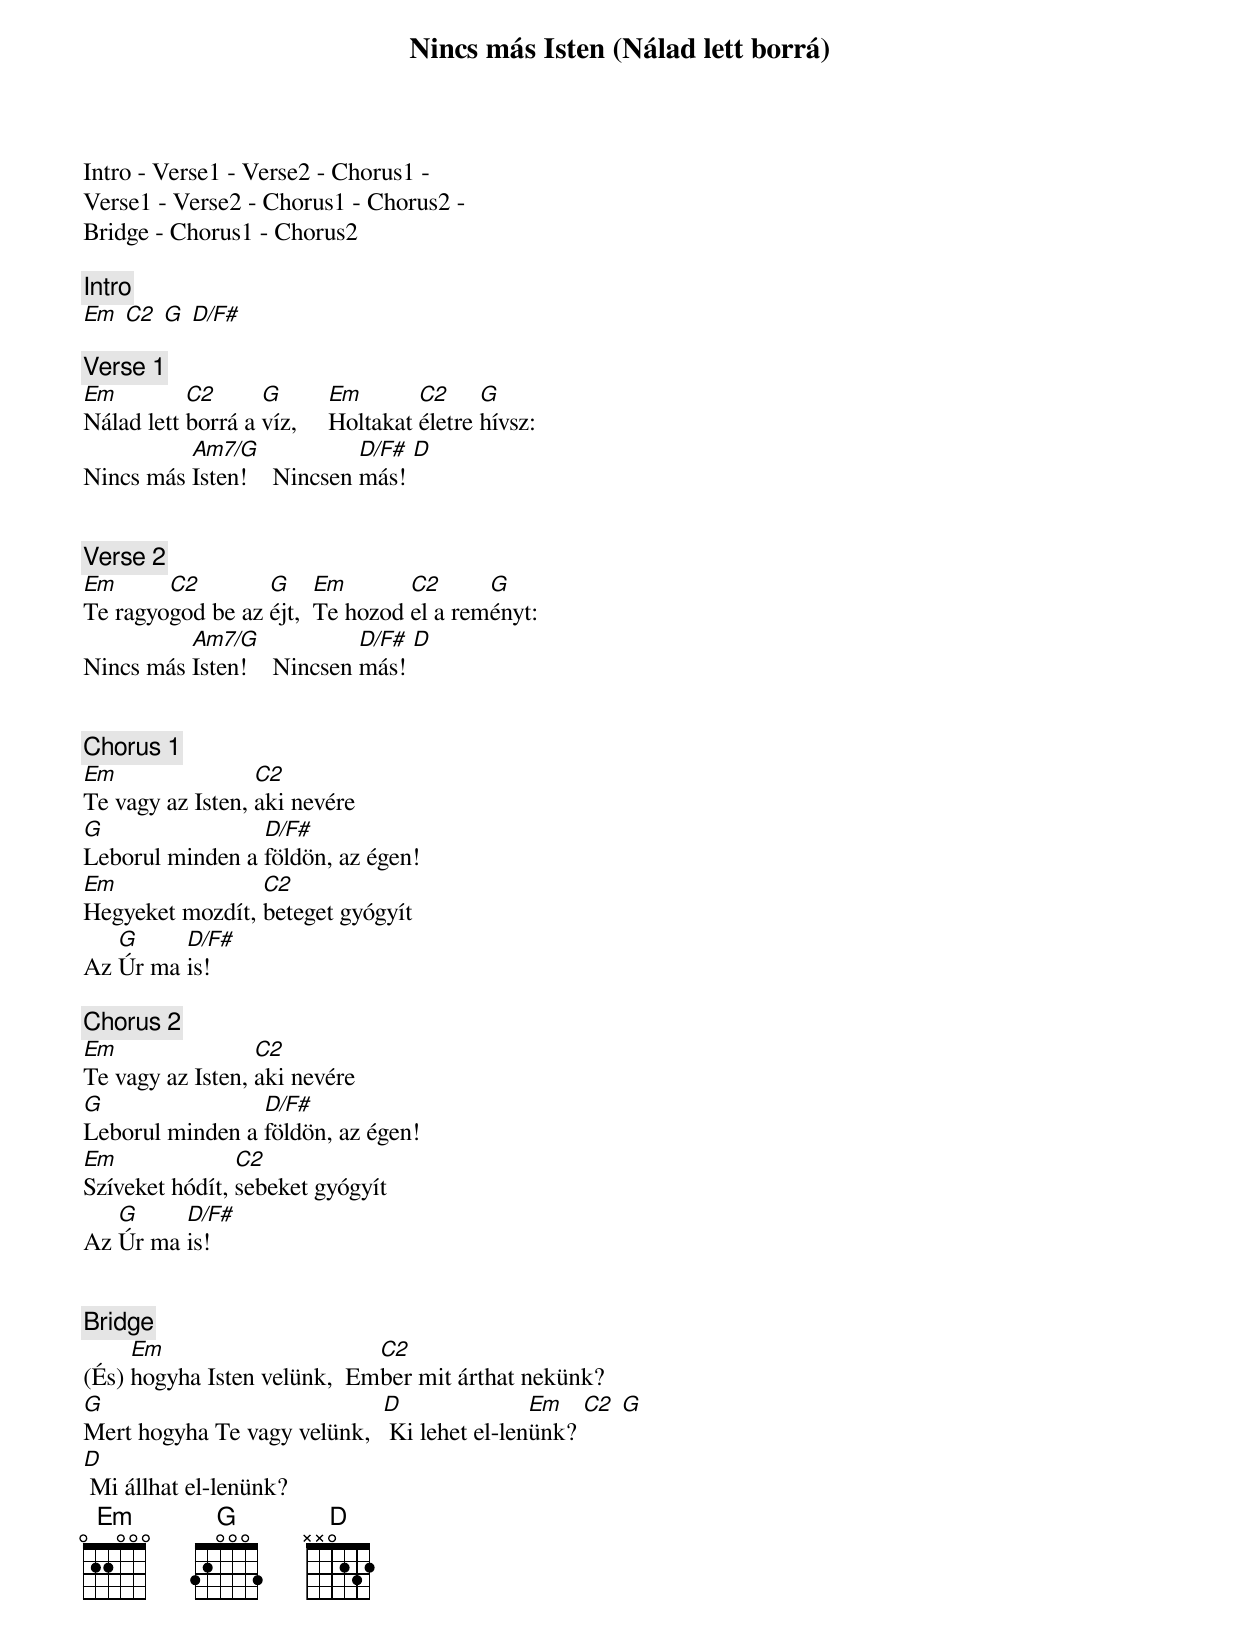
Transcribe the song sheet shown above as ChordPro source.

{title: Nincs más Isten (Nálad lett borrá)}
{subtitle: }

Intro - Verse1 - Verse2 - Chorus1 -
Verse1 - Verse2 - Chorus1 - Chorus2 -
Bridge - Chorus1 - Chorus2

{c:Intro}
[Em] [C2] [G] [D/F#]

{c:Verse 1}
[Em]Nálad lett [C2]borrá a [G]víz,     [Em]Holtakat [C2]életre [G]hívsz:
Nincs más [Am7/G]Isten!    Nincsen [D/F#]más! [D]


{c:Verse 2}
[Em]Te ragyo[C2]god be az [G]éjt,  [Em]Te hozod [C2]el a rem[G]ényt:
Nincs más [Am7/G]Isten!    Nincsen [D/F#]más! [D]


{c:Chorus 1}
[Em]Te vagy az Isten, [C2]aki nevére
[G]Leborul minden a [D/F#]földön, az égen!
[Em]Hegyeket mozdít, [C2]beteget gyógyít
Az [G]Úr ma [D/F#]is!

{c:Chorus 2}
[Em]Te vagy az Isten, [C2]aki nevére
[G]Leborul minden a [D/F#]földön, az égen!
[Em]Szíveket hódít, [C2]sebeket gyógyít
Az [G]Úr ma [D/F#]is!


{c:Bridge}
(És) [Em]hogyha Isten velünk,  Em[C2]ber mit árthat nekünk?
[G]Mert hogyha Te vagy velünk,  [D] Ki lehet el-len[Em]ünk? [C2] [G]
[D] Mi állhat el-lenünk?
